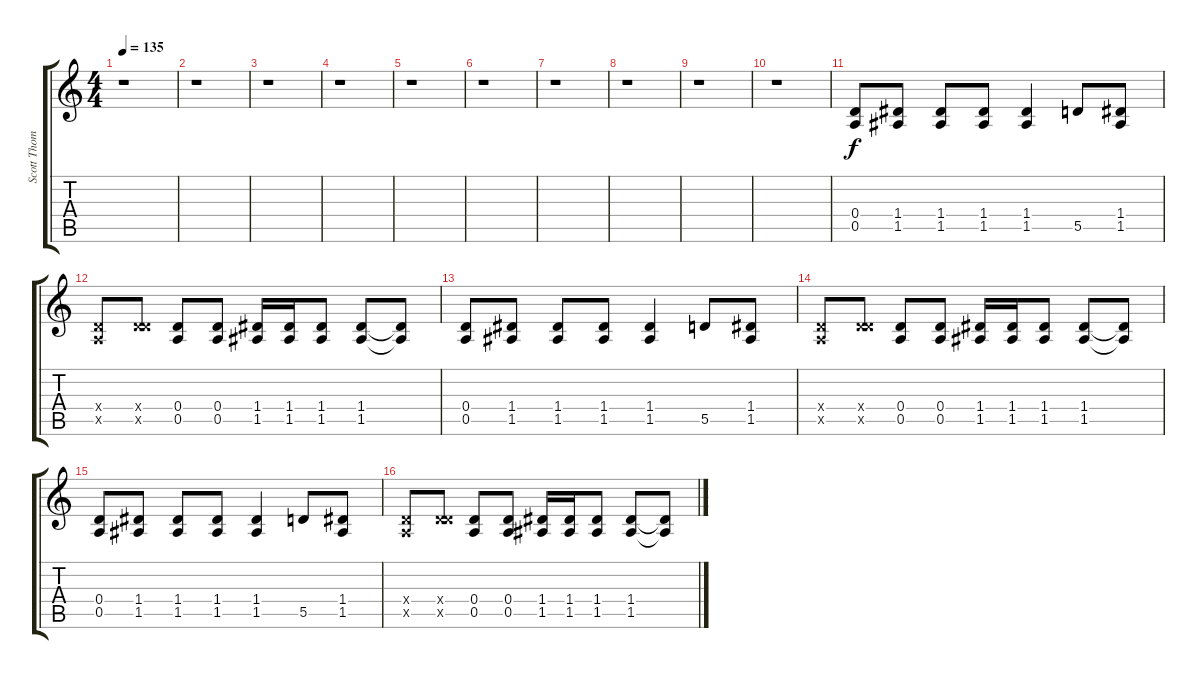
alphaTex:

\track ("Scott Thompson guitar1" "Scott Thom") {instrument overdrivenguitar}
\staff {score tabs}
\tuning (E4 B3 G3 D3 A2 E2) {hide}
\ts (4 4)
\tempo 135
\clef g2
\ks c
r.1{dy f} |
r.1 |
r.1 |
r.1 |
r.1 |
r.1 |
r.1 |
r.1 |
r.1 |
r.1 |
(0.4 0.5).8 (1.4 1.5).8 (1.4 1.5).8 (1.4 1.5).8 (1.4 1.5).4 5.5.8 (1.4 1.5).8 |
(0.4{x} 0.5{x}).8 (0.4{x} 5.5{x}).8 (0.4 0.5).8 (0.4 0.5).8 (1.4 1.5).16 (1.4 1.5).16 (1.4 1.5).8 (1.4 1.5).8 (1.4{t} 1.5{t}).8 |
(0.4 0.5).8 (1.4 1.5).8 (1.4 1.5).8 (1.4 1.5).8 (1.4 1.5).4 5.5.8 (1.4 1.5).8 |
(0.4{x} 0.5{x}).8 (0.4{x} 5.5{x}).8 (0.4 0.5).8 (0.4 0.5).8 (1.4 1.5).16 (1.4 1.5).16 (1.4 1.5).8 (1.4 1.5).8 (1.4{t} 1.5{t}).8 |
(0.4 0.5).8 (1.4 1.5).8 (1.4 1.5).8 (1.4 1.5).8 (1.4 1.5).4 5.5.8 (1.4 1.5).8 |
(0.4{x} 0.5{x}).8 (0.4{x} 5.5{x}).8 (0.4 0.5).8 (0.4 0.5).8 (1.4 1.5).16 (1.4 1.5).16 (1.4 1.5).8 (1.4 1.5).8 (1.4{t} 1.5{t}).8
